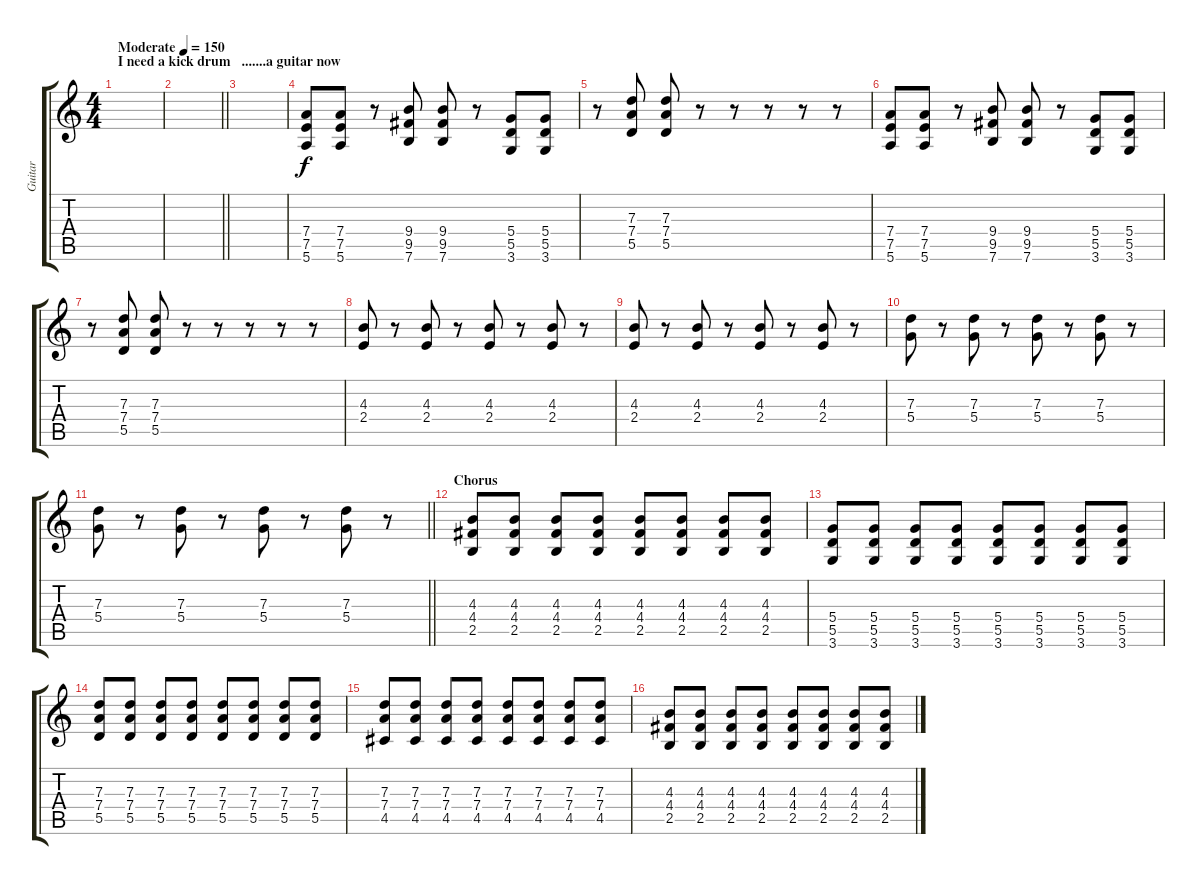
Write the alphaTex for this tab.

\track ("Guitar" "Guitar") {instrument distortionguitar}
\staff {score tabs}
\tuning (E4 B3 G3 D3 A2 E2) {hide}
\ts (4 4)
\section ("" "I need a kick drum")
\tempo (150 "Moderate")
\clef g2
\ks c
|
\barLineRight lightlight
|
\section ("" ".......a guitar now")
|
(7.4 7.5 5.6).8 (7.4 7.5 5.6).8 r.8 (9.4 9.5 7.6).8 (9.4 9.5 7.6).8 r.8 (5.4 5.5 3.6).8 (5.4 5.5 3.6).8 |
r.8 (7.3 7.4 5.5).8 (7.3 7.4 5.5).8 r.8 r.8 r.8 r.8 r.8 |
(7.4 7.5 5.6).8 (7.4 7.5 5.6).8 r.8 (9.4 9.5 7.6).8 (9.4 9.5 7.6).8 r.8 (5.4 5.5 3.6).8 (5.4 5.5 3.6).8 |
r.8 (7.3 7.4 5.5).8 (7.3 7.4 5.5).8 r.8 r.8 r.8 r.8 r.8 |
(4.3 2.4).8 r.8 (4.3 2.4).8 r.8 (4.3 2.4).8 r.8 (4.3 2.4).8 r.8 |
(4.3 2.4).8 r.8 (4.3 2.4).8 r.8 (4.3 2.4).8 r.8 (4.3 2.4).8 r.8 |
(7.3 5.4).8 r.8 (7.3 5.4).8 r.8 (7.3 5.4).8 r.8 (7.3 5.4).8 r.8 |
\barLineRight lightlight
(7.3 5.4).8 r.8 (7.3 5.4).8 r.8 (7.3 5.4).8 r.8 (7.3 5.4).8 r.8 |
\section ("" "Chorus")
(4.3 4.4 2.5).8 (4.3 4.4 2.5).8 (4.3 4.4 2.5).8 (4.3 4.4 2.5).8 (4.3 4.4 2.5).8 (4.3 4.4 2.5).8 (4.3 4.4 2.5).8 (4.3 4.4 2.5).8 |
(5.4 5.5 3.6).8 (5.4 5.5 3.6).8 (5.4 5.5 3.6).8 (5.4 5.5 3.6).8 (5.4 5.5 3.6).8 (5.4 5.5 3.6).8 (5.4 5.5 3.6).8 (5.4 5.5 3.6).8 |
(7.3 7.4 5.5).8 (7.3 7.4 5.5).8 (7.3 7.4 5.5).8 (7.3 7.4 5.5).8 (7.3 7.4 5.5).8 (7.3 7.4 5.5).8 (7.3 7.4 5.5).8 (7.3 7.4 5.5).8 |
(7.3 7.4 4.5).8 (7.3 7.4 4.5).8 (7.3 7.4 4.5).8 (7.3 7.4 4.5).8 (7.3 7.4 4.5).8 (7.3 7.4 4.5).8 (7.3 7.4 4.5).8 (7.3 7.4 4.5).8 |
(4.3 4.4 2.5).8 (4.3 4.4 2.5).8 (4.3 4.4 2.5).8 (4.3 4.4 2.5).8 (4.3 4.4 2.5).8 (4.3 4.4 2.5).8 (4.3 4.4 2.5).8 (4.3 4.4 2.5).8
